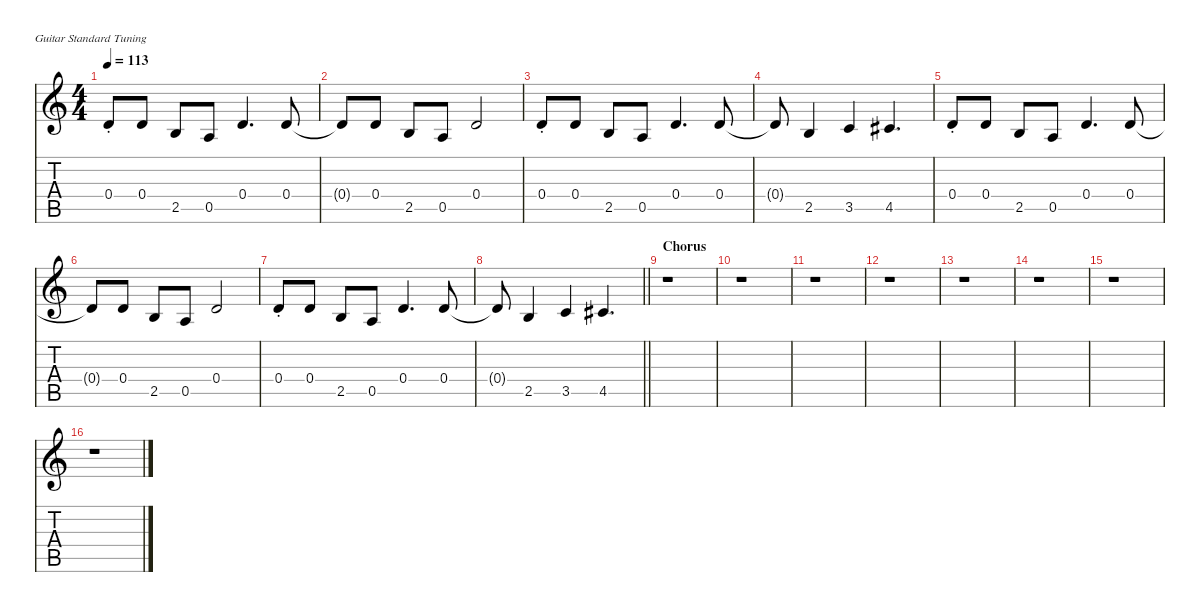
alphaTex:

\defaultSystemsLayout 4
\hideDynamics
\bracketExtendMode nobrackets
\singleTrackTrackNamePolicy hidden
\multiTrackTrackNamePolicy hidden
\firstSystemTrackNameMode fullname
\firstSystemTrackNameOrientation horizontal
\otherSystemsTrackNameOrientation horizontal
\track ("Guitar (lead)" "jz.guit.") {instrument electricguitarjazz}
\staff {score tabs}
\tuning (E4 B3 G3 D3 A2 E2)
\ts (4 4)
\tempo 113
\clef g2
\ks c
0.4{st}.8{dy fff beam Up} 0.4.8{dy ff beam Up} 2.5.8{beam Up} 0.5.8{beam Up} 0.4.4{d beam Up} 0.4.8{beam Up} |
0.4{t}.8{dy f beam Up} 0.4.8{dy ff beam Up} 2.5.8{beam Up} 0.5.8{dy f beam Up} 0.4.2{dy ff beam Up} |
0.4{st}.8{dy fff beam Up} 0.4.8{dy ff beam Up} 2.5.8{beam Up} 0.5.8{beam Up} 0.4.4{d beam Up} 0.4.8{beam Up} |
0.4{t}.8{dy f beam Up} 2.5.4{dy ff beam Up} 3.5.4{dy fff beam Up} 4.5{acc #}.4{d beam Up} |
0.4{st}.8{beam Up} 0.4.8{dy ff beam Up} 2.5.8{beam Up} 0.5.8{beam Up} 0.4.4{d beam Up} 0.4.8{beam Up} |
0.4{t}.8{dy f beam Up} 0.4.8{dy ff beam Up} 2.5.8{beam Up} 0.5.8{dy f beam Up} 0.4.2{dy ff beam Up} |
0.4{st}.8{dy fff beam Up} 0.4.8{dy ff beam Up} 2.5.8{beam Up} 0.5.8{beam Up} 0.4.4{d beam Up} 0.4.8{beam Up} |
\barLineRight lightlight
0.4{t}.8{dy f beam Up} 2.5.4{dy ff beam Up} 3.5.4{dy fff beam Up} 4.5{acc #}.4{d beam Up} |
\section ("" "Chorus")
r.1{beam Down} |
r.1{beam Down} |
r.1{beam Down} |
r.1{beam Down} |
r.1{beam Down} |
r.1{beam Down} |
r.1{beam Down} |
r.1{beam Down}
